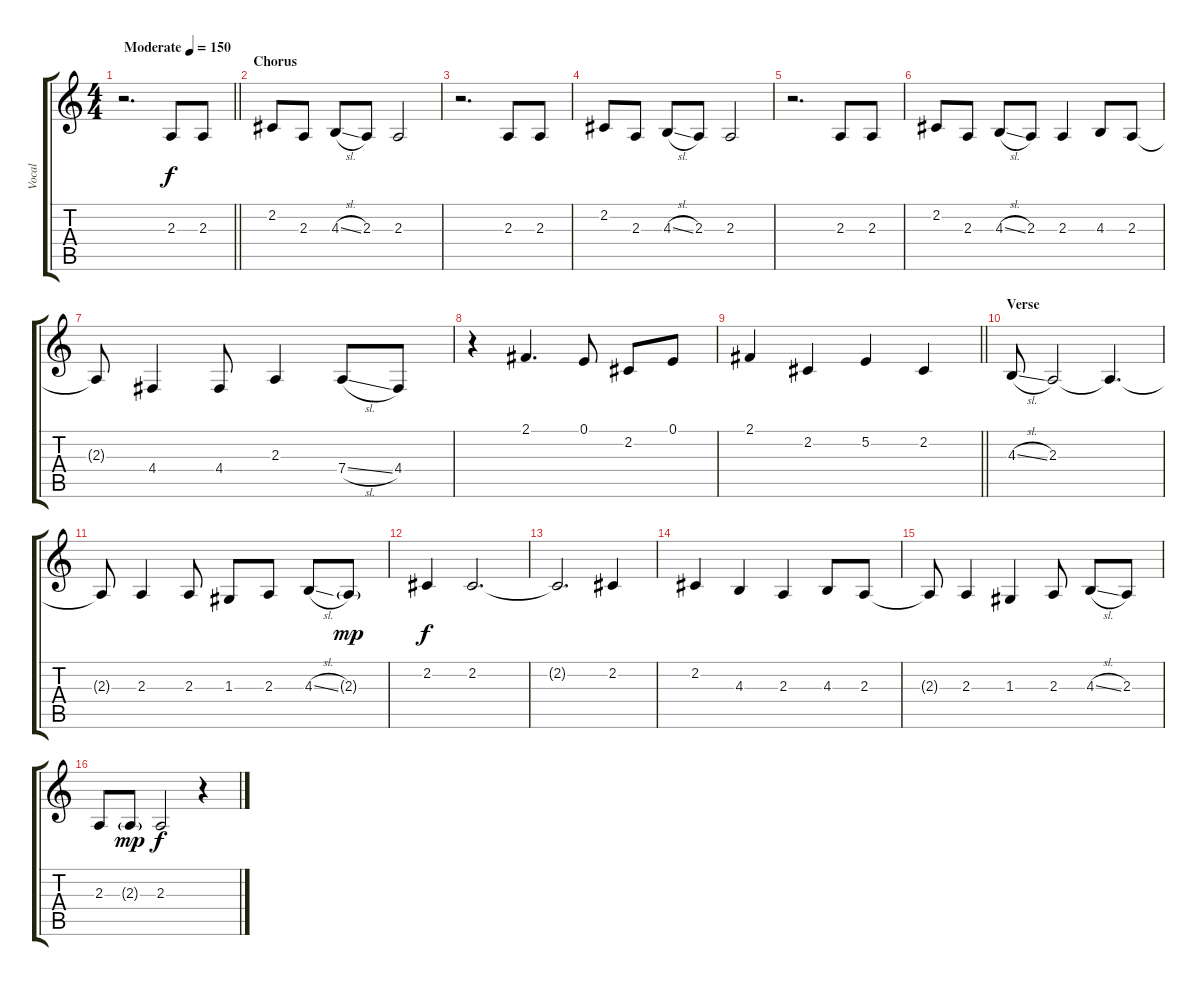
\track ("Vocal" "Vocal") {instrument trombone}
\staff {score tabs}
\tuning (E4 B3 G3 D3 A2 E2) {hide}
\ts (4 4)
\tempo (150 "Moderate")
\clef g2
\barLineRight lightlight
\ks c
r.2{d dy f instrument trombone} 2.3.8 2.3.8 |
\section ("" "Chorus")
2.2.8 2.3.8 4.3{sl}.8 2.3.8 2.3.2 |
r.2{d} 2.3.8 2.3.8 |
2.2.8 2.3.8 4.3{sl}.8 2.3.8 2.3.2 |
r.2{d} 2.3.8 2.3.8 |
2.2.8 2.3.8 4.3{sl}.8 2.3.8 2.3.4 4.3.8 2.3.8 |
2.3{t}.8 4.4.4 4.4.8 2.3.4 7.4{sl}.8 4.4.8 |
r.4 2.1.4{d} 0.1.8 2.2.8 0.1.8 |
\barLineRight lightlight
2.1.4 2.2.4 5.2.4 2.2.4 |
\section ("" "Verse")
4.3{sl}.8 2.3.2 2.3{t}.4{d} |
2.3{t}.8 2.3.4 2.3.8 1.3.8 2.3.8 4.3{sl}.8 2.3{g}.8{dy mp} |
2.2.4{dy f} 2.2.2{d} |
2.2{t}.2{d} 2.2.4 |
2.2.4 4.3.4 2.3.4 4.3.8 2.3.8 |
2.3{t}.8 2.3.4 1.3.4 2.3.8 4.3{sl}.8 2.3.8 |
2.3.8 2.3{g}.8{dy mp} 2.3.2{dy f} r.4
